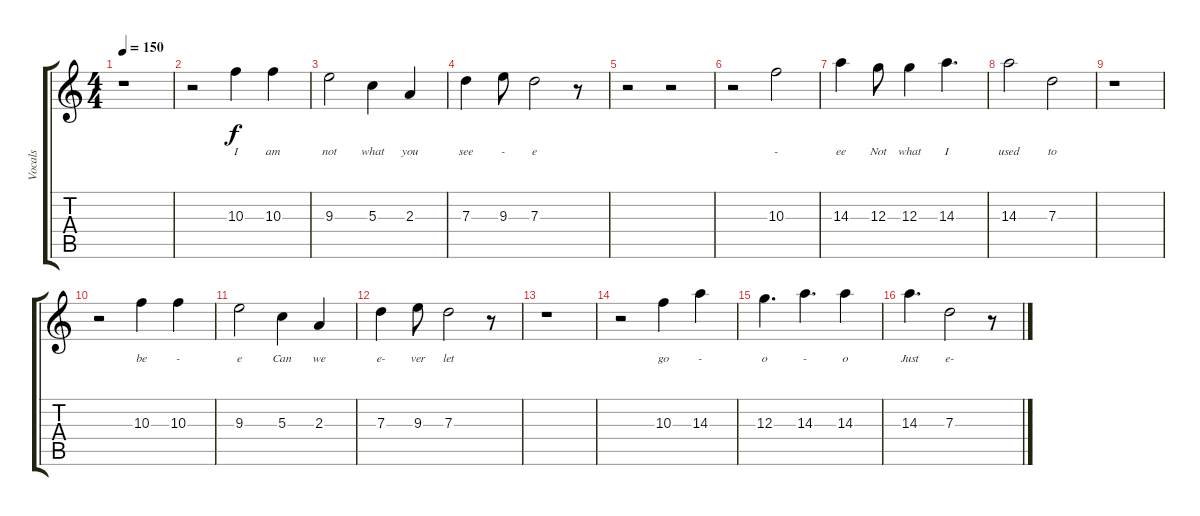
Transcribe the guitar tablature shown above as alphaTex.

\track ("Vocals" "Vocals") {instrument overdrivenguitar}
\staff {score tabs}
\tuning (E4 B3 G3 D3 A2 E2) {hide}
\ts (4 4)
\tempo 150
\clef g2
\ks c
r.1{dy f} |
r.2 10.3.4{lyrics (0 "I") lyrics (1 "") lyrics (2 "") lyrics (3 "") lyrics (4 "")} 10.3.4{lyrics (0 "am") lyrics (1 "") lyrics (2 "") lyrics (3 "") lyrics (4 "")} |
9.3.2{lyrics (0 "not") lyrics (1 "") lyrics (2 "") lyrics (3 "") lyrics (4 "")} 5.3.4{lyrics (0 "what") lyrics (1 "") lyrics (2 "") lyrics (3 "") lyrics (4 "")} 2.3.4{lyrics (0 "you") lyrics (1 "") lyrics (2 "") lyrics (3 "") lyrics (4 "")} |
7.3.4{lyrics (0 "see") lyrics (1 "") lyrics (2 "") lyrics (3 "") lyrics (4 "")} 9.3.8{lyrics (0 "-") lyrics (1 "") lyrics (2 "") lyrics (3 "") lyrics (4 "")} 7.3.2{lyrics (0 "e") lyrics (1 "") lyrics (2 "") lyrics (3 "") lyrics (4 "")} r.8 |
r.2 r.2 |
r.2 10.3.2{lyrics (0 "-") lyrics (1 "") lyrics (2 "") lyrics (3 "") lyrics (4 "")} |
14.3.4{lyrics (0 "ee") lyrics (1 "") lyrics (2 "") lyrics (3 "") lyrics (4 "")} 12.3.8{lyrics (0 "Not") lyrics (1 "") lyrics (2 "") lyrics (3 "") lyrics (4 "")} 12.3.4{lyrics (0 "what") lyrics (1 "") lyrics (2 "") lyrics (3 "") lyrics (4 "")} 14.3.4{d lyrics (0 "I") lyrics (1 "") lyrics (2 "") lyrics (3 "") lyrics (4 "")} |
14.3.2{lyrics (0 "used") lyrics (1 "") lyrics (2 "") lyrics (3 "") lyrics (4 "")} 7.3.2{lyrics (0 "to") lyrics (1 "") lyrics (2 "") lyrics (3 "") lyrics (4 "")} |
r.1 |
r.2 10.3.4{lyrics (0 "be") lyrics (1 "") lyrics (2 "") lyrics (3 "") lyrics (4 "")} 10.3.4{lyrics (0 "-") lyrics (1 "") lyrics (2 "") lyrics (3 "") lyrics (4 "")} |
9.3.2{lyrics (0 "e") lyrics (1 "") lyrics (2 "") lyrics (3 "") lyrics (4 "")} 5.3.4{lyrics (0 "Can") lyrics (1 "") lyrics (2 "") lyrics (3 "") lyrics (4 "")} 2.3.4{lyrics (0 "we") lyrics (1 "") lyrics (2 "") lyrics (3 "") lyrics (4 "")} |
7.3.4{lyrics (0 "e-") lyrics (1 "") lyrics (2 "") lyrics (3 "") lyrics (4 "")} 9.3.8{lyrics (0 "ver") lyrics (1 "") lyrics (2 "") lyrics (3 "") lyrics (4 "")} 7.3.2{lyrics (0 "let") lyrics (1 "") lyrics (2 "") lyrics (3 "") lyrics (4 "")} r.8 |
r.1 |
r.2 10.3.4{lyrics (0 "go") lyrics (1 "") lyrics (2 "") lyrics (3 "") lyrics (4 "")} 14.3.4{lyrics (0 "-") lyrics (1 "") lyrics (2 "") lyrics (3 "") lyrics (4 "")} |
12.3.4{d lyrics (0 "o") lyrics (1 "") lyrics (2 "") lyrics (3 "") lyrics (4 "")} 14.3.4{d lyrics (0 "-") lyrics (1 "") lyrics (2 "") lyrics (3 "") lyrics (4 "")} 14.3.4{lyrics (0 "o") lyrics (1 "") lyrics (2 "") lyrics (3 "") lyrics (4 "")} |
14.3.4{d lyrics (0 "Just") lyrics (1 "") lyrics (2 "") lyrics (3 "") lyrics (4 "")} 7.3.2{lyrics (0 "e-") lyrics (1 "") lyrics (2 "") lyrics (3 "") lyrics (4 "")} r.8
